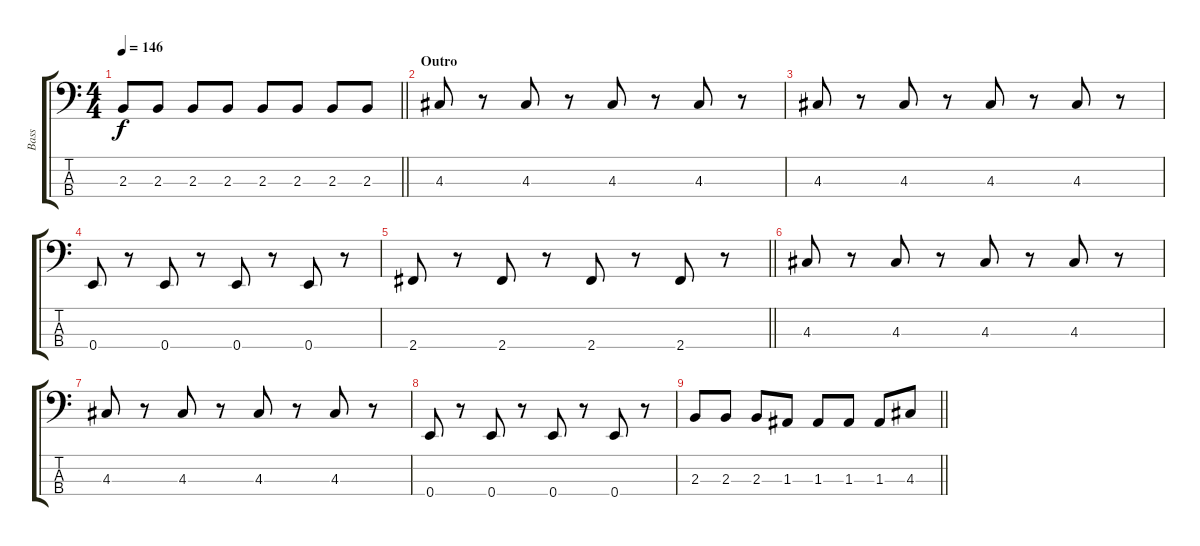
\track ("Bass" "Bass") {instrument electricbassfinger}
\staff {score tabs}
\tuning (G2 D2 A1 E1) {hide}
\ts (4 4)
\tempo 146
\clef f4
\barLineRight lightlight
\ks c
2.3.8{dy f} 2.3.8 2.3.8 2.3.8 2.3.8 2.3.8 2.3.8 2.3.8 |
\section ("" "Outro")
4.3.8 r.8 4.3.8 r.8 4.3.8 r.8 4.3.8 r.8 |
4.3.8 r.8 4.3.8 r.8 4.3.8 r.8 4.3.8 r.8 |
0.4.8 r.8 0.4.8 r.8 0.4.8 r.8 0.4.8 r.8 |
\barLineRight lightlight
2.4.8 r.8 2.4.8 r.8 2.4.8 r.8 2.4.8 r.8 |
4.3.8 r.8 4.3.8 r.8 4.3.8 r.8 4.3.8 r.8 |
4.3.8 r.8 4.3.8 r.8 4.3.8 r.8 4.3.8 r.8 |
0.4.8 r.8 0.4.8 r.8 0.4.8 r.8 0.4.8 r.8 |
\barLineRight lightlight
2.3.8 2.3.8 2.3.8 1.3.8 1.3.8 1.3.8 1.3.8 4.3.8
